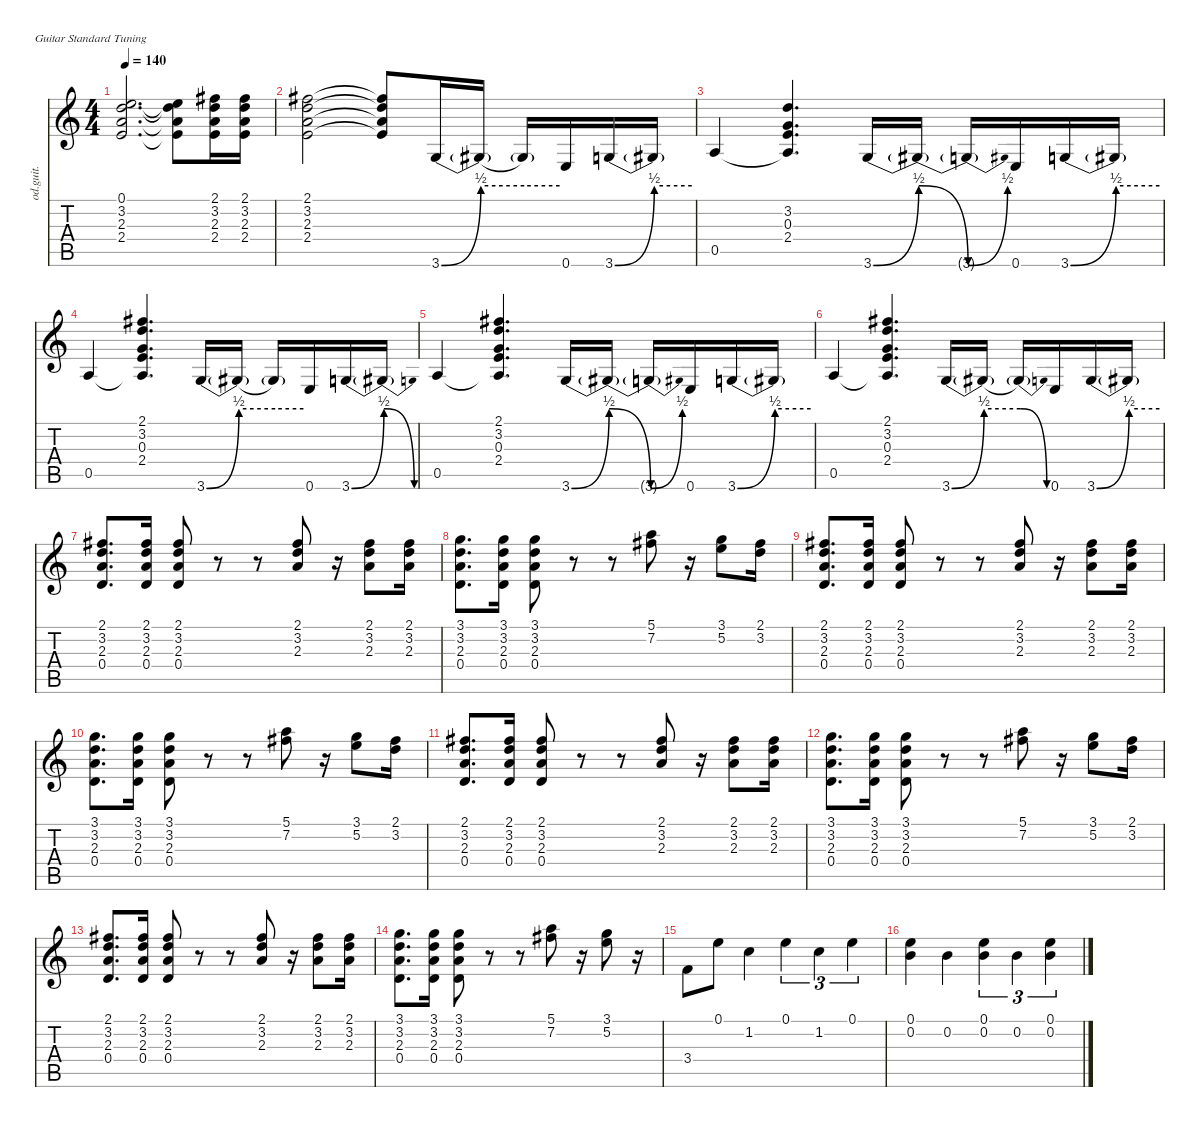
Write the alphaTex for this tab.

\defaultSystemsLayout 4
\hideDynamics
\bracketExtendMode nobrackets
\otherSystemsTrackNameOrientation horizontal
\track ("Guitar IV (12-string)" "od.guit.") {defaultSystemsLayout 4 instrument overdrivenguitar}
\staff {score tabs}
\tuning (E4 B3 G3 D3 A2 E2)
\ts (4 4)
\tempo 140
\clef g2
\ks c
(0.1 3.2 2.3 2.4).2{d dy f beam Up} (0.1{t} 3.2{t} 2.3{t} 2.4{t}).8{beam Down} (2.1{acc #} 3.2 2.3 2.4).16{beam Down} (2.1{acc #} 3.2 2.3 2.4).16{beam Down} |
(2.1{acc #} 3.2 2.3 2.4).2{beam Down} (2.1{t acc #} 3.2{t} 2.3{t} 2.4{t}).8{beam Up} 3.6{be (bend 0 0 60 2)}.16{beam Up} 3.6{be (hold 0 2 60 2) t}.16{beam Up} 3.6{be (hold 0 2 60 2) t}.16{beam Up} 0.6.16{beam Up} 3.6{be (bend 0 0 60 2)}.16{beam Up} 3.6{be (hold 0 2 60 2) t}.16{beam Up} |
0.5.4{beam Up} (3.2 0.3 2.4 0.5{t}).4{d beam Up} 3.6{be (bend 0 0 60 2)}.16{beam Up} 3.6{be (release 0 2 60 0) t}.16{beam Up} 3.6{be (bend 0 0 60 2) t}.16{beam Up} 0.6.16{beam Up} 3.6{be (bend 0 0 60 2)}.16{beam Up} 3.6{be (hold 0 2 60 2) t}.16{beam Up} |
0.5.4{beam Up} (2.1{acc #} 3.2 0.3 2.4 0.5{t}).4{d beam Up} 3.6{be (bend 0 0 60 2)}.16{beam Up} 3.6{be (hold 0 2 60 2) t}.16{beam Up} 3.6{be (hold 0 2 60 2) t}.16{beam Up} 0.6.16{beam Up} 3.6{be (bend 0 0 60 2)}.16{beam Up} 3.6{be (release 0 2 60 0) t}.16{beam Up} |
0.5.4{beam Up} (2.1{acc #} 3.2 0.3 2.4 0.5{t}).4{d beam Up} 3.6{be (bend 0 0 60 2)}.16{beam Up} 3.6{be (release 0 2 60 0) t}.16{beam Up} 3.6{be (bend 0 0 60 2) t}.16{beam Up} 0.6.16{beam Up} 3.6{be (bend 0 0 60 2)}.16{beam Up} 3.6{be (hold 0 2 60 2) t}.16{beam Up} |
0.5.4{beam Up} (2.1{acc #} 3.2 0.3 2.4 0.5{t}).4{d beam Up} 3.6{be (bend 0 0 60 2)}.16{beam Up} 3.6{be (hold 0 2 60 2) t}.16{beam Up} 3.6{be (release 0 2 60 0) t}.16{beam Up} 0.6.16{beam Up} 3.6{be (bend 0 0 60 2)}.16{beam Up} 3.6{be (hold 0 2 60 2) t}.16{beam Up} |
(2.1{acc #} 3.2 2.3 0.4).8{d beam Up} (2.1{acc #} 3.2 2.3 0.4).16{beam Up} (2.1{acc #} 3.2 2.3 0.4).8{beam Up} r.8{beam Up} r.8{beam Up} (2.1{acc #} 3.2 2.3).8{beam Down} r.16{beam Down} (2.1{acc #} 3.2 2.3).8{beam Down} (2.1{acc #} 3.2 2.3).16{beam Down} |
(3.1 3.2 2.3 0.4).8{d beam Down} (3.1 3.2 2.3 0.4).16{beam Down} (3.1 3.2 2.3 0.4).8{beam Down} r.8{beam Down} r.8{beam Down} (5.1 7.2{acc #}).8{beam Down} r.16{beam Down} (3.1 5.2).8{beam Down} (2.1{acc #} 3.2).16{beam Down} |
(2.1{acc #} 3.2 2.3 0.4).8{d beam Up} (2.1{acc #} 3.2 2.3 0.4).16{beam Up} (2.1{acc #} 3.2 2.3 0.4).8{beam Up} r.8{beam Up} r.8{beam Up} (2.1{acc #} 3.2 2.3).8{beam Down} r.16{beam Down} (2.1{acc #} 3.2 2.3).8{beam Down} (2.1{acc #} 3.2 2.3).16{beam Down} |
(3.1 3.2 2.3 0.4).8{d beam Down} (3.1 3.2 2.3 0.4).16{beam Down} (3.1 3.2 2.3 0.4).8{beam Down} r.8{beam Down} r.8{beam Down} (5.1 7.2{acc #}).8{beam Down} r.16{beam Down} (3.1 5.2).8{beam Down} (2.1{acc #} 3.2).16{beam Down} |
(2.1{acc #} 3.2 2.3 0.4).8{d beam Up} (2.1{acc #} 3.2 2.3 0.4).16{beam Up} (2.1{acc #} 3.2 2.3 0.4).8{beam Up} r.8{beam Up} r.8{beam Up} (2.1{acc #} 3.2 2.3).8{beam Down} r.16{beam Down} (2.1{acc #} 3.2 2.3).8{beam Down} (2.1{acc #} 3.2 2.3).16{beam Down} |
(3.1 3.2 2.3 0.4).8{d beam Down} (3.1 3.2 2.3 0.4).16{beam Down} (3.1 3.2 2.3 0.4).8{beam Down} r.8{beam Down} r.8{beam Down} (5.1 7.2{acc #}).8{beam Down} r.16{beam Down} (3.1 5.2).8{beam Down} (2.1{acc #} 3.2).16{beam Down} |
(2.1{acc #} 3.2 2.3 0.4).8{d beam Up} (2.1{acc #} 3.2 2.3 0.4).16{beam Up} (2.1{acc #} 3.2 2.3 0.4).8{beam Up} r.8{beam Up} r.8{beam Up} (2.1{acc #} 3.2 2.3).8{beam Down} r.16{beam Down} (2.1{acc #} 3.2 2.3).8{beam Down} (2.1{acc #} 3.2 2.3).16{beam Down} |
(3.1 3.2 2.3 0.4).8{d beam Down} (3.1 3.2 2.3 0.4).16{beam Down} (3.1 3.2 2.3 0.4).8{beam Down} r.8{beam Down} r.8{beam Down} (5.1 7.2{acc #}).8{beam Down} r.16{beam Down} (3.1 5.2).8{beam Down} r.16{beam Down} |
3.4.8{beam Down} 0.1.8{beam Down} 1.2.4{beam Down} 0.1.4{tu (3 2) beam Down} 1.2.4{tu (3 2) beam Down} 0.1.4{tu (3 2) beam Down} |
(0.1 0.2).4{beam Down} 0.2.4{beam Down} (0.1 0.2).4{tu (3 2) beam Down} 0.2.4{tu (3 2) beam Down} (0.1 0.2).4{tu (3 2) beam Down}
